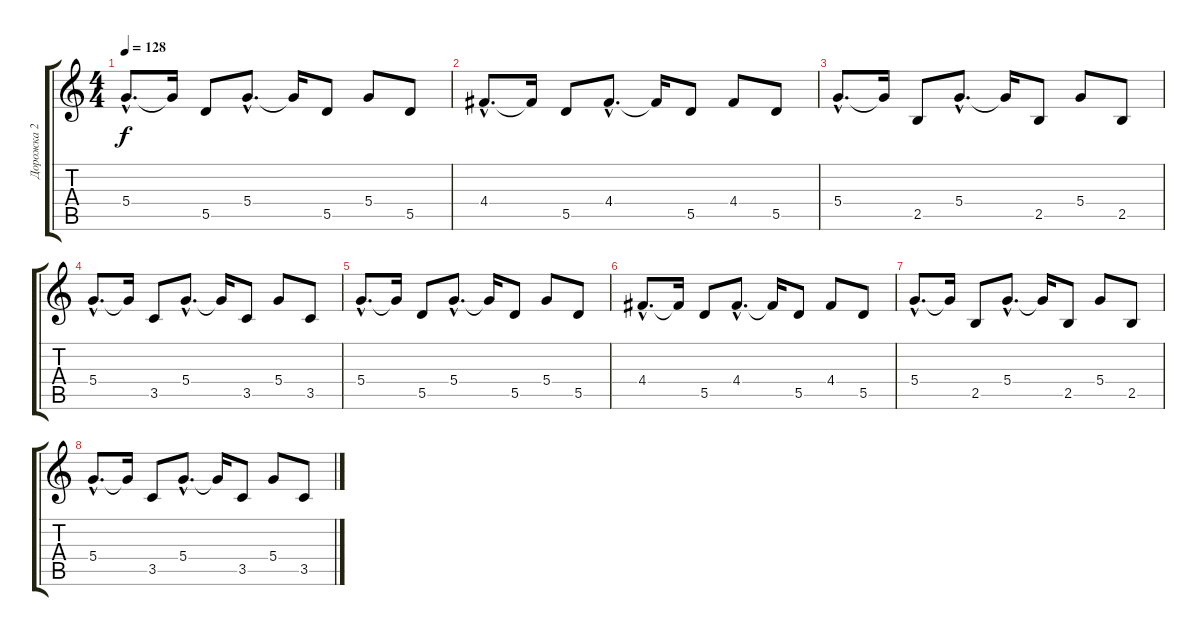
\track ("Дорожка 2" "Дорожка 2") {instrument overdrivenguitar}
\staff {score tabs}
\tuning (E4 B3 G3 D3 A2 E2) {hide}
\ts (4 4)
\tempo 128
\clef g2
\ks c
5.4{hac}.8{d dy f} 5.4{t}.16 5.5.8 5.4{hac}.8{d} 5.4{t}.16 5.5.8 5.4.8 5.5.8 |
4.4{hac}.8{d} 4.4{t}.16 5.5.8 4.4{hac}.8{d} 4.4{t}.16 5.5.8 4.4.8 5.5.8 |
5.4{hac}.8{d} 5.4{t}.16 2.5.8 5.4{hac}.8{d} 5.4{t}.16 2.5.8 5.4.8 2.5.8 |
5.4{hac}.8{d} 5.4{t}.16 3.5.8 5.4{hac}.8{d} 5.4{t}.16 3.5.8 5.4.8 3.5.8 |
5.4{hac}.8{d} 5.4{t}.16 5.5.8 5.4{hac}.8{d} 5.4{t}.16 5.5.8 5.4.8 5.5.8 |
4.4{hac}.8{d} 4.4{t}.16 5.5.8 4.4{hac}.8{d} 4.4{t}.16 5.5.8 4.4.8 5.5.8 |
5.4{hac}.8{d} 5.4{t}.16 2.5.8 5.4{hac}.8{d} 5.4{t}.16 2.5.8 5.4.8 2.5.8 |
5.4{hac}.8{d} 5.4{t}.16 3.5.8 5.4{hac}.8{d} 5.4{t}.16 3.5.8 5.4.8 3.5.8
